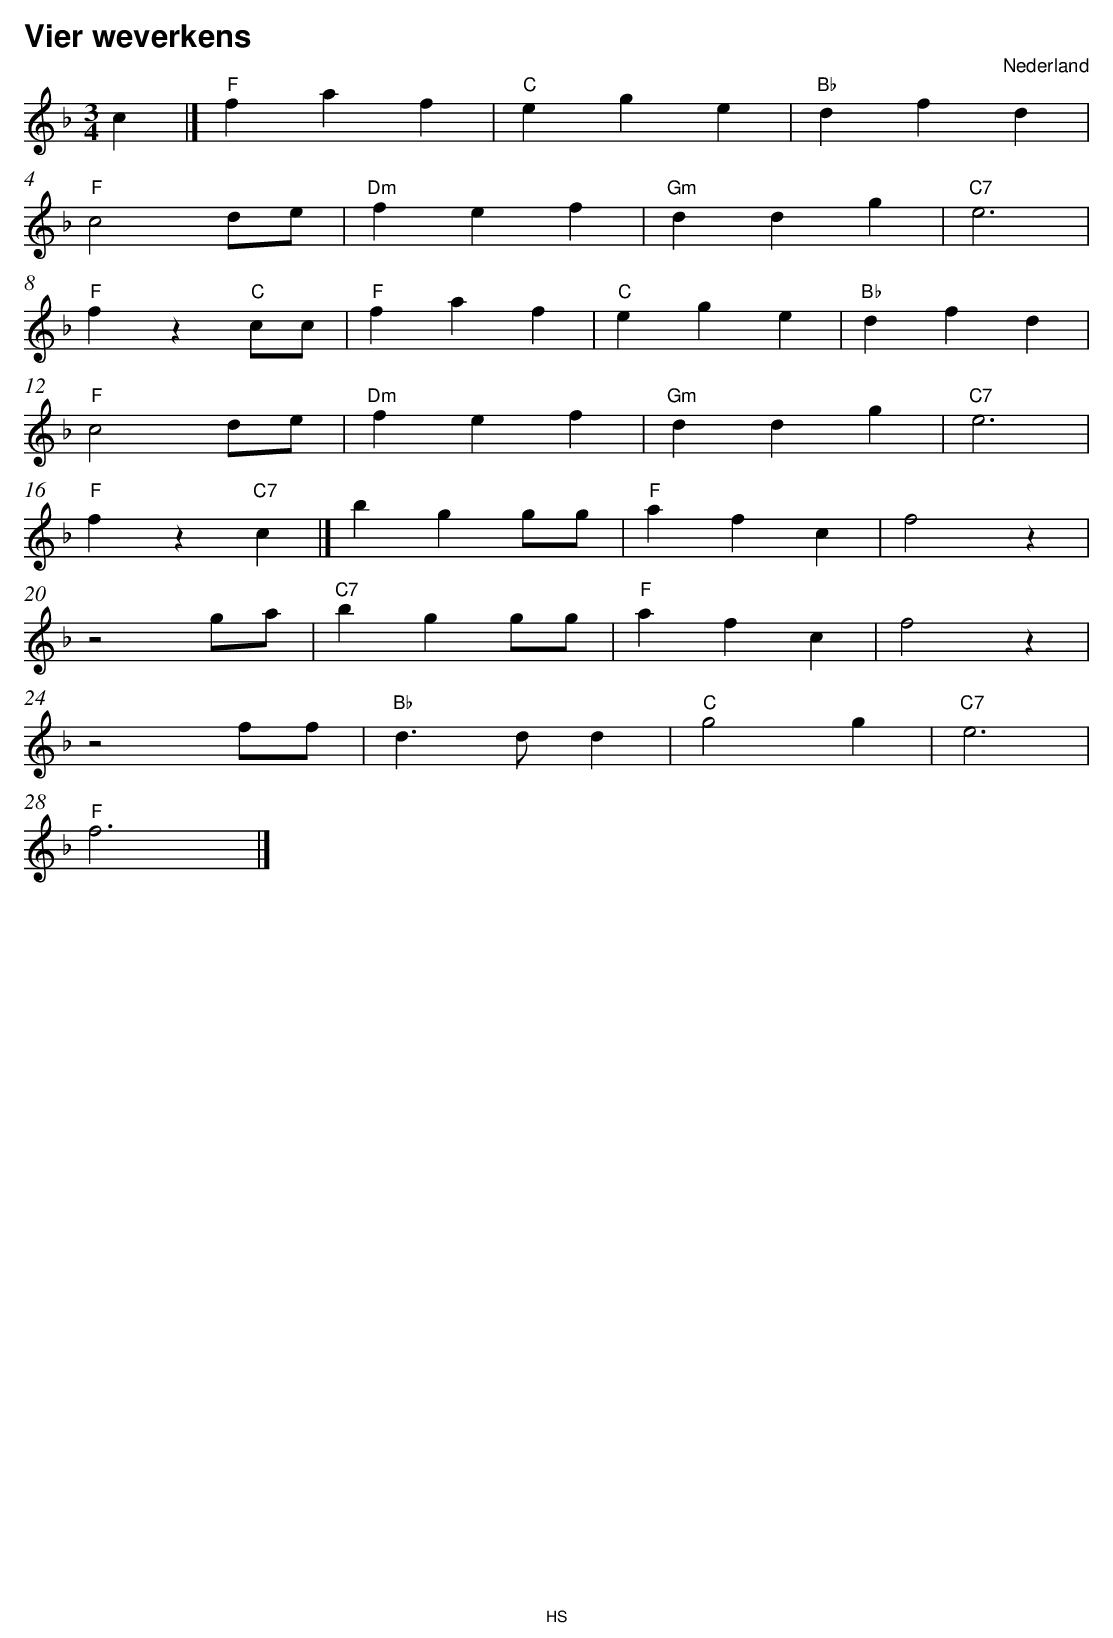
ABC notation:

X:1
T:Vier weverkens
O:Nederland
M:3/4
L:1/8
Q:1/4=180
K:F
V:1
c2 |]"F" f2 a2 f2 |"C" e2 g2 e2 |"Bb" d2 f2 d2 |
"F" c4 de |"Dm" f2 e2 f2 |"Gm" d2 d2 g2 |"C7" e6 |
"F" f2 z2 "C" cc |"F" f2 a2 f2 |"C" e2 g2 e2 |"Bb" d2 f2 d2 |
"F" c4 de |"Dm" f2 e2 f2 |"Gm" d2 d2 g2 |"C7" e6 |
"F" f2 z2 "C7" c2 |]b2 g2 gg |"F" a2 f2 c2 |f4 z2 |
z4 ga |"C7" b2 g2 gg |"F" a2 f2 c2 |f4 z2 |
z4 ff |"Bb" d3 dd2 |"C" g4 g2 |"C7" e6 |
"F" f6 |]
